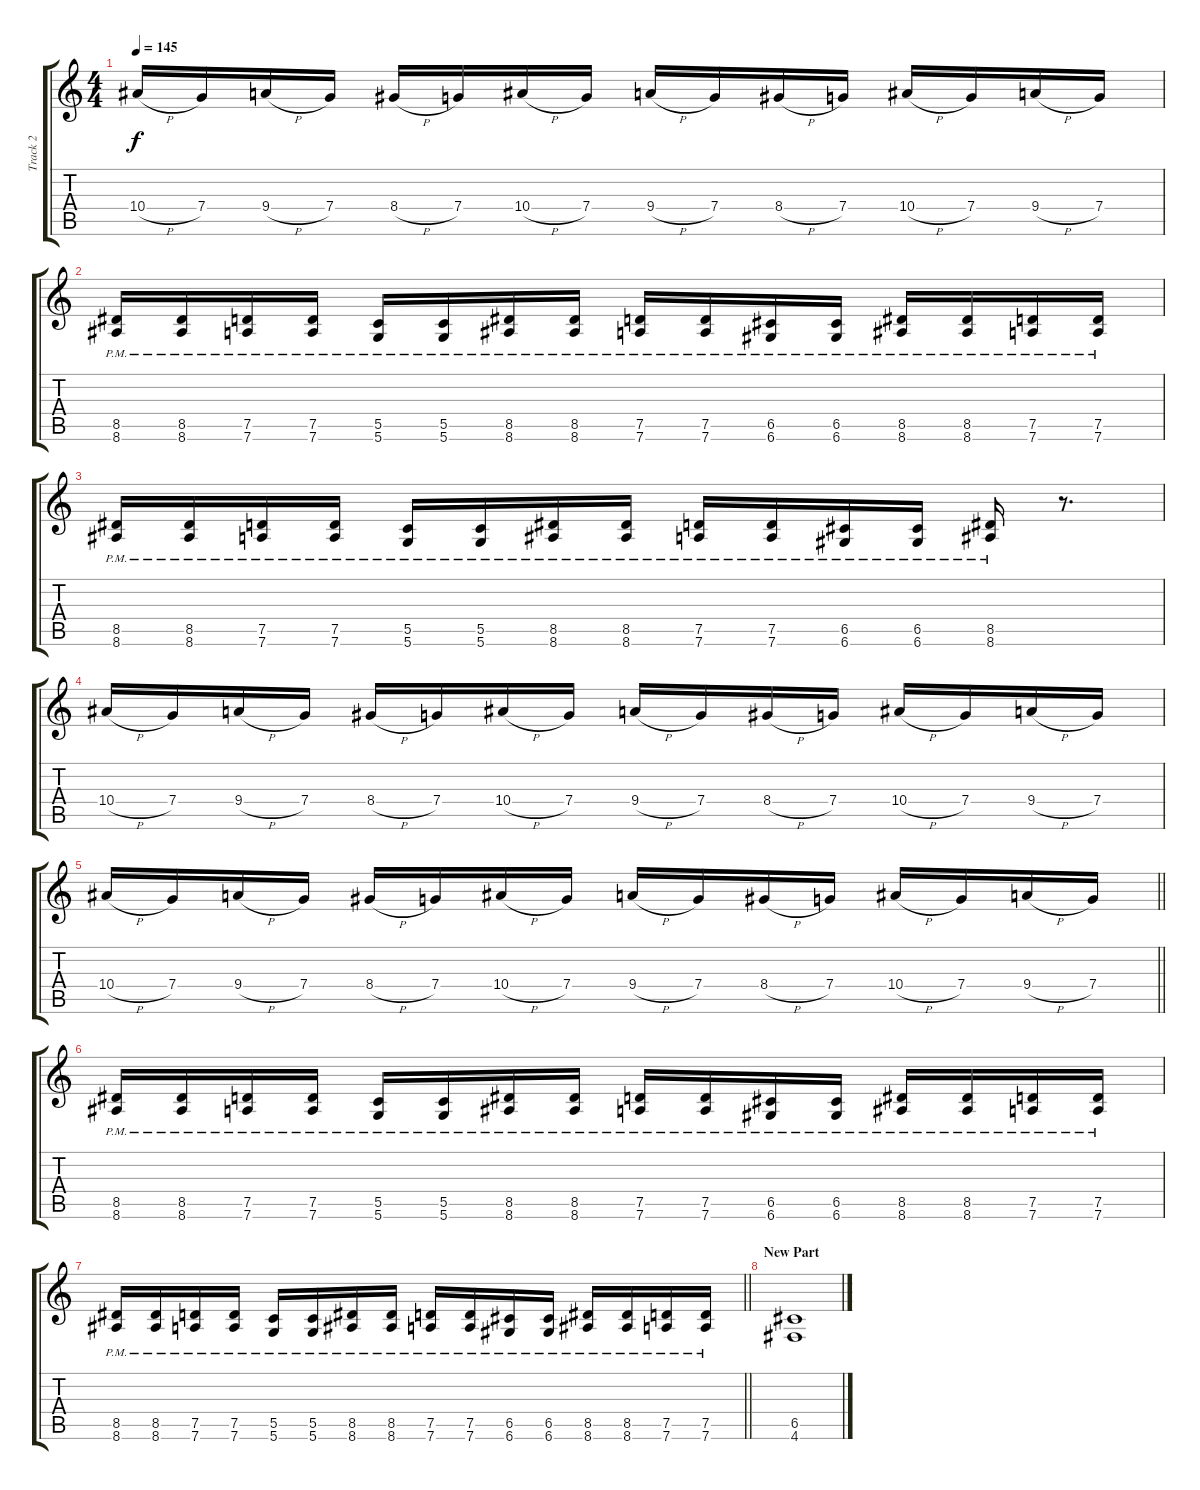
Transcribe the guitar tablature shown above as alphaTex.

\track ("Track 2" "Track 2") {instrument distortionguitar}
\staff {score tabs}
\tuning (D4 A3 F3 C3 G2 D2) {hide}
\ts (4 4)
\tempo 145
\clef g2
\ks c
10.4{h}.16{dy f} 7.4.16 9.4{h}.16 7.4.16 8.4{h}.16 7.4.16 10.4{h}.16 7.4.16 9.4{h}.16 7.4.16 8.4{h}.16 7.4.16 10.4{h}.16 7.4.16 9.4{h}.16 7.4.16 |
(8.5{pm} 8.6{pm}).16 (8.5{pm} 8.6{pm}).16 (7.5{pm} 7.6{pm}).16 (7.5{pm} 7.6{pm}).16 (5.5{pm} 5.6{pm}).16 (5.5{pm} 5.6{pm}).16 (8.5{pm} 8.6{pm}).16 (8.5{pm} 8.6{pm}).16 (7.5{pm} 7.6{pm}).16 (7.5{pm} 7.6{pm}).16 (6.5{pm} 6.6{pm}).16 (6.5{pm} 6.6{pm}).16 (8.5{pm} 8.6{pm}).16 (8.5{pm} 8.6{pm}).16 (7.5{pm} 7.6{pm}).16 (7.5{pm} 7.6{pm}).16 |
(8.5{pm} 8.6{pm}).16 (8.5{pm} 8.6{pm}).16 (7.5{pm} 7.6{pm}).16 (7.5{pm} 7.6{pm}).16 (5.5{pm} 5.6{pm}).16 (5.5{pm} 5.6{pm}).16 (8.5{pm} 8.6{pm}).16 (8.5{pm} 8.6{pm}).16 (7.5{pm} 7.6{pm}).16 (7.5{pm} 7.6{pm}).16 (6.5{pm} 6.6{pm}).16 (6.5{pm} 6.6{pm}).16 (8.5{pm} 8.6{pm}).16 r.8{d} |
10.4{h}.16 7.4.16 9.4{h}.16 7.4.16 8.4{h}.16 7.4.16 10.4{h}.16 7.4.16 9.4{h}.16 7.4.16 8.4{h}.16 7.4.16 10.4{h}.16 7.4.16 9.4{h}.16 7.4.16 |
\barLineRight lightlight
10.4{h}.16 7.4.16 9.4{h}.16 7.4.16 8.4{h}.16 7.4.16 10.4{h}.16 7.4.16 9.4{h}.16 7.4.16 8.4{h}.16 7.4.16 10.4{h}.16 7.4.16 9.4{h}.16 7.4.16 |
(8.5{pm} 8.6{pm}).16 (8.5{pm} 8.6{pm}).16 (7.5{pm} 7.6{pm}).16 (7.5{pm} 7.6{pm}).16 (5.5{pm} 5.6{pm}).16 (5.5{pm} 5.6{pm}).16 (8.5{pm} 8.6{pm}).16 (8.5{pm} 8.6{pm}).16 (7.5{pm} 7.6{pm}).16 (7.5{pm} 7.6{pm}).16 (6.5{pm} 6.6{pm}).16 (6.5{pm} 6.6{pm}).16 (8.5{pm} 8.6{pm}).16 (8.5{pm} 8.6{pm}).16 (7.5{pm} 7.6{pm}).16 (7.5{pm} 7.6{pm}).16 |
\barLineRight lightlight
(8.5{pm} 8.6{pm}).16 (8.5{pm} 8.6{pm}).16 (7.5{pm} 7.6{pm}).16 (7.5{pm} 7.6{pm}).16 (5.5{pm} 5.6{pm}).16 (5.5{pm} 5.6{pm}).16 (8.5{pm} 8.6{pm}).16 (8.5{pm} 8.6{pm}).16 (7.5{pm} 7.6{pm}).16 (7.5{pm} 7.6{pm}).16 (6.5{pm} 6.6{pm}).16 (6.5{pm} 6.6{pm}).16 (8.5{pm} 8.6{pm}).16 (8.5{pm} 8.6{pm}).16 (7.5{pm} 7.6{pm}).16 (7.5{pm} 7.6{pm}).16 |
\section ("" "New Part")
(6.5 4.6).1
